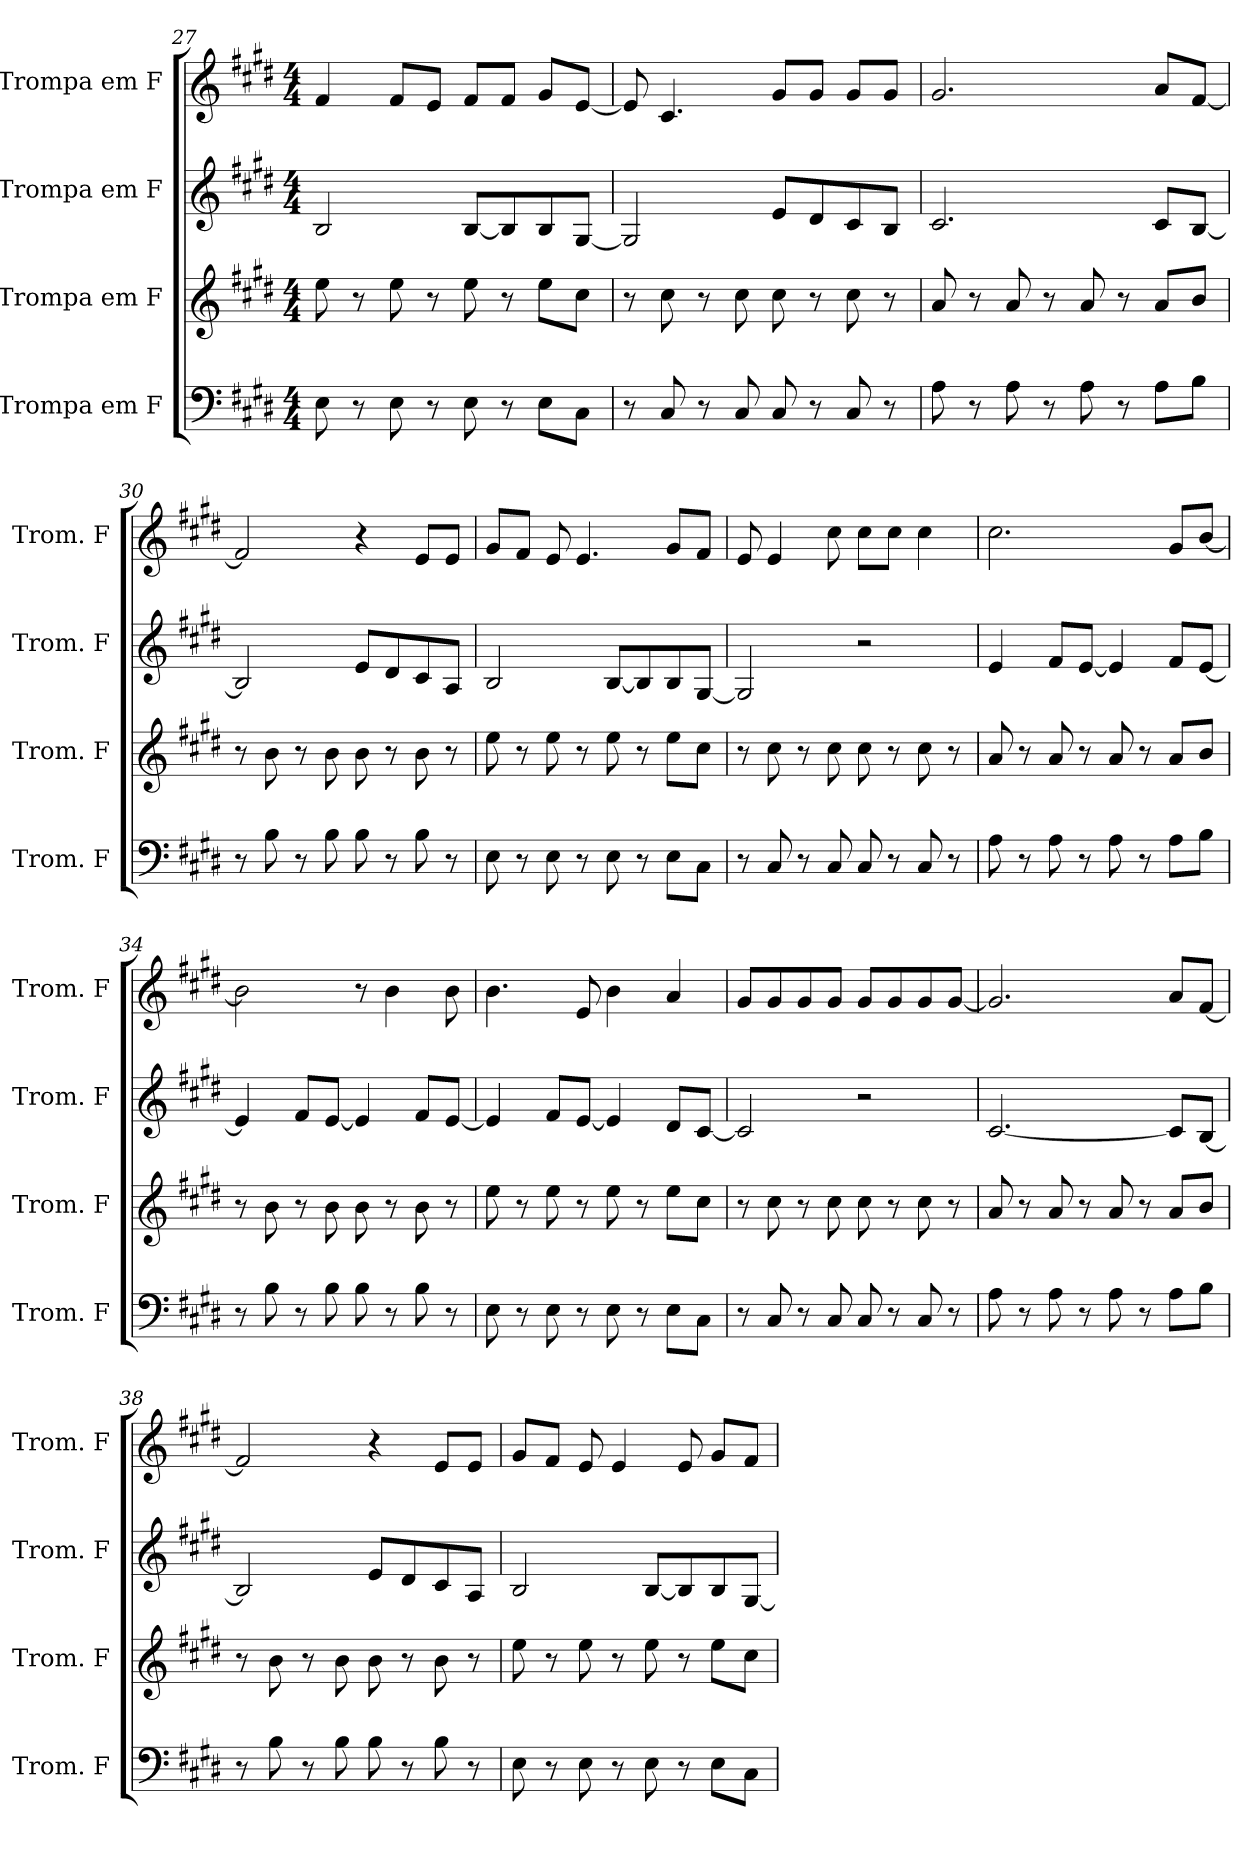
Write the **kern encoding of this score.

**kern	**kern	**kern	**kern
*part4	*part3	*part2	*part1
*staff4	*staff3	*staff2	*staff1
*I"Trompa em F	*I"Trompa em F	*I"Trompa em F	*I"Trompa em F
*I'Trom. F	*I'Trom. F	*I'Trom. F	*I'Trom. F
*clefF4	*clefG2	*clefG2	*clefG2
*ITrd4c7	*ITrd4c7	*ITrd4c7	*ITrd4c7
*k[f#c#g#]	*k[f#c#g#]	*k[f#c#g#]	*k[f#c#g#]
*M4/4	*M4/4	*M4/4	*M4/4
=27	=27	=27	=27
8AA\	8a\	2E/	4B/
8r	8r	.	.
8AA\	8a\	.	8B/L
8r	8r	.	8A/J
8AA\	8a\	[8E/L	8B/L
8r	8r	8E/]	8B/J
8AA\L	8a\L	8E/	8c#/L
8FF#\J	8f#\J	[8C#/J	[8A/J
=28	=28	=28	=28
8r	8r	2C#/]	8A/]
8FF#/	8f#\	.	4.F#/
8r	8r	.	.
8FF#/	8f#\	.	.
8FF#/	8f#\	8A/L	8c#/L
8r	8r	8G#/	8c#/J
8FF#/	8f#\	8F#/	8c#/L
8r	8r	8E/J	8c#/J
!!LO:LB:g=z
=29	=29	=29	=29
8D\	8d/	2.F#/	2.c#/
8r	8r	.	.
8D\	8d/	.	.
8r	8r	.	.
8D\	8d/	.	.
8r	8r	.	.
8D\L	8d/L	8F#/L	8d/L
8E\J	8e/J	[8E/J	[8B/J
=30	=30	=30	=30
8r	8r	2E/]	2B/]
8E\	8e\	.	.
8r	8r	.	.
8E\	8e\	.	.
8E\	8e\	8A/L	4r
8r	8r	8G#/	.
8E\	8e\	8F#/	8A/L
8r	8r	8D/J	8A/J
=31	=31	=31	=31
8AA\	8a\	2E/	8c#/L
8r	8r	.	8B/J
8AA\	8a\	.	8A/
8r	8r	.	4.A/
8AA\	8a\	[8E/L	.
8r	8r	8E/]	.
8AA\L	8a\L	8E/	8c#/L
8FF#\J	8f#\J	[8C#/J	8B/J
=32	=32	=32	=32
8r	8r	2C#/]	8A/
8FF#/	8f#\	.	4A/
8r	8r	.	.
8FF#/	8f#\	.	8f#\
8FF#/	8f#\	2r	8f#\L
8r	8r	.	8f#\J
8FF#/	8f#\	.	4f#\
8r	8r	.	.
!!LO:PB:g=z
=33	=33	=33	=33
8D\	8d/	4A/	2.f#\
8r	8r	.	.
8D\	8d/	8B/L	.
8r	8r	[8A/J	.
8D\	8d/	4A/]	.
8r	8r	.	.
8D\L	8d/L	8B/L	8c#/L
8E\J	8e/J	[8A/J	[8e/J
=34	=34	=34	=34
8r	8r	4A/]	2e\]
8E\	8e\	.	.
8r	8r	8B/L	.
8E\	8e\	[8A/J	.
8E\	8e\	4A/]	8r
8r	8r	.	4e\
8E\	8e\	8B/L	.
8r	8r	[8A/J	8e\
=35	=35	=35	=35
8AA\	8a\	4A/]	4.e\
8r	8r	.	.
8AA\	8a\	8B/L	.
8r	8r	[8A/J	8A/
8AA\	8a\	4A/]	4e\
8r	8r	.	.
8AA\L	8a\L	8G#/L	4d/
8FF#\J	8f#\J	[8F#/J	.
=36	=36	=36	=36
8r	8r	2F#/]	8c#/L
8FF#/	8f#\	.	8c#/
8r	8r	.	8c#/
8FF#/	8f#\	.	8c#/J
8FF#/	8f#\	2r	8c#/L
8r	8r	.	8c#/
8FF#/	8f#\	.	8c#/
8r	8r	.	[8c#/J
!!LO:LB:g=z
=37	=37	=37	=37
8D\	8d/	[2.F#/	2.c#/]
8r	8r	.	.
8D\	8d/	.	.
8r	8r	.	.
8D\	8d/	.	.
8r	8r	.	.
8D\L	8d/L	8F#/L]	8d/L
8E\J	8e/J	[8E/J	[8B/J
=38	=38	=38	=38
8r	8r	2E/]	2B/]
8E\	8e\	.	.
8r	8r	.	.
8E\	8e\	.	.
8E\	8e\	8A/L	4r
8r	8r	8G#/	.
8E\	8e\	8F#/	8A/L
8r	8r	8D/J	8A/J
=39	=39	=39	=39
8AA\	8a\	2E/	8c#/L
8r	8r	.	8B/J
8AA\	8a\	.	8A/
8r	8r	.	4A/
8AA\	8a\	[8E/L	.
8r	8r	8E/]	8A/
8AA\L	8a\L	8E/	8c#/L
8FF#\J	8f#\J	[8C#/J	8B/J
=	=	=	=
*-	*-	*-	*-
